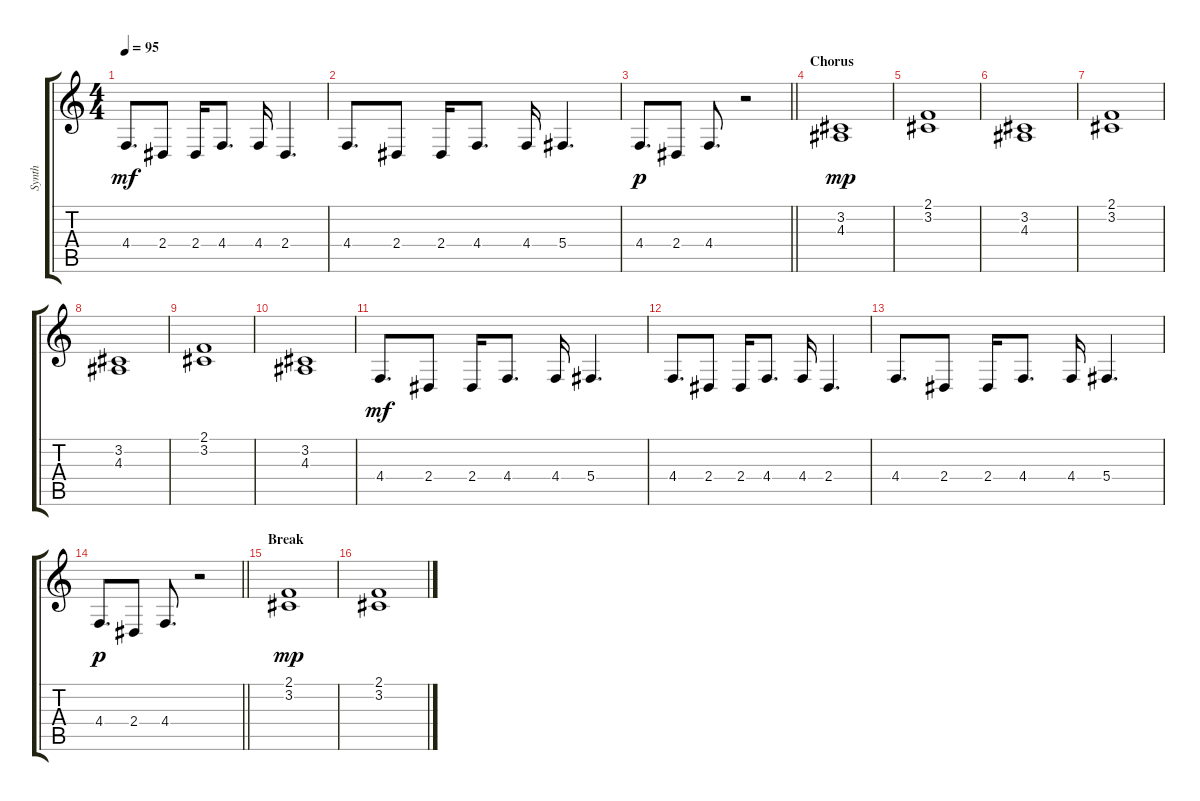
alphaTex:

\track ("Synth" "Synth") {instrument pad4choir}
\staff {score tabs}
\tuning (Eb4 Bb3 Gb3 Db3 Ab2 Eb2) {hide}
\ts (4 4)
\tempo 95
\clef g2
\ks c
4.4.8{d dy mf} 2.4.8 2.4.16 4.4.8{d} 4.4.16 2.4.4{d} |
4.4.8{d} 2.4.8 2.4.16 4.4.8{d} 4.4.16 5.4.4{d} |
\barLineRight lightlight
4.4.8{d dy p} 2.4.8 4.4.8{d} r.2 |
\section ("" "Chorus")
(3.2 4.3).1{dy mp} |
(2.1 3.2).1 |
(3.2 4.3).1 |
(2.1 3.2).1 |
(3.2 4.3).1 |
(2.1 3.2).1 |
(3.2 4.3).1 |
4.4.8{d dy mf} 2.4.8 2.4.16 4.4.8{d} 4.4.16 5.4.4{d} |
4.4.8{d} 2.4.8 2.4.16 4.4.8{d} 4.4.16 2.4.4{d} |
4.4.8{d} 2.4.8 2.4.16 4.4.8{d} 4.4.16 5.4.4{d} |
\barLineRight lightlight
4.4.8{d dy p} 2.4.8 4.4.8{d} r.2 |
\section ("" "Break")
(2.1 3.2).1{dy mp} |
(2.1 3.2).1
